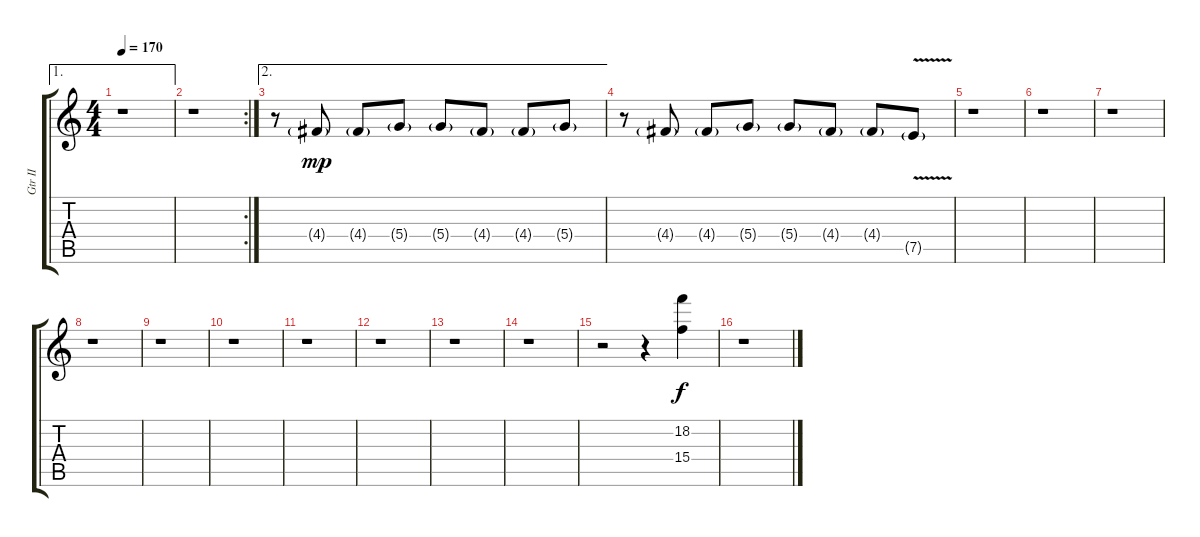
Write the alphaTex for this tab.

\track ("Gtr II" "Gtr II") {instrument distortionguitar}
\staff {score tabs}
\tuning (E4 B3 G3 D3 A2 E2) {hide}
\ae 1
\ts (4 4)
\tempo 170
\clef g2
\ks c
r.1{dy mp} |
\rc 2
r.1 |
\ae 2
r.8 4.4{g}.8 4.4{g}.8 5.4{g}.8 5.4{g}.8 4.4{g}.8 4.4{g}.8 5.4{g}.8 |
r.8 4.4{g}.8 4.4{g}.8 5.4{g}.8 5.4{g}.8 4.4{g}.8 4.4{g}.8 7.5{v g}.8 |
r.1 |
r.1 |
r.1 |
r.1 |
r.1 |
r.1 |
r.1 |
r.1 |
r.1 |
r.1 |
r.2 r.4 (18.2 15.4).4{dy f} |
r.1
